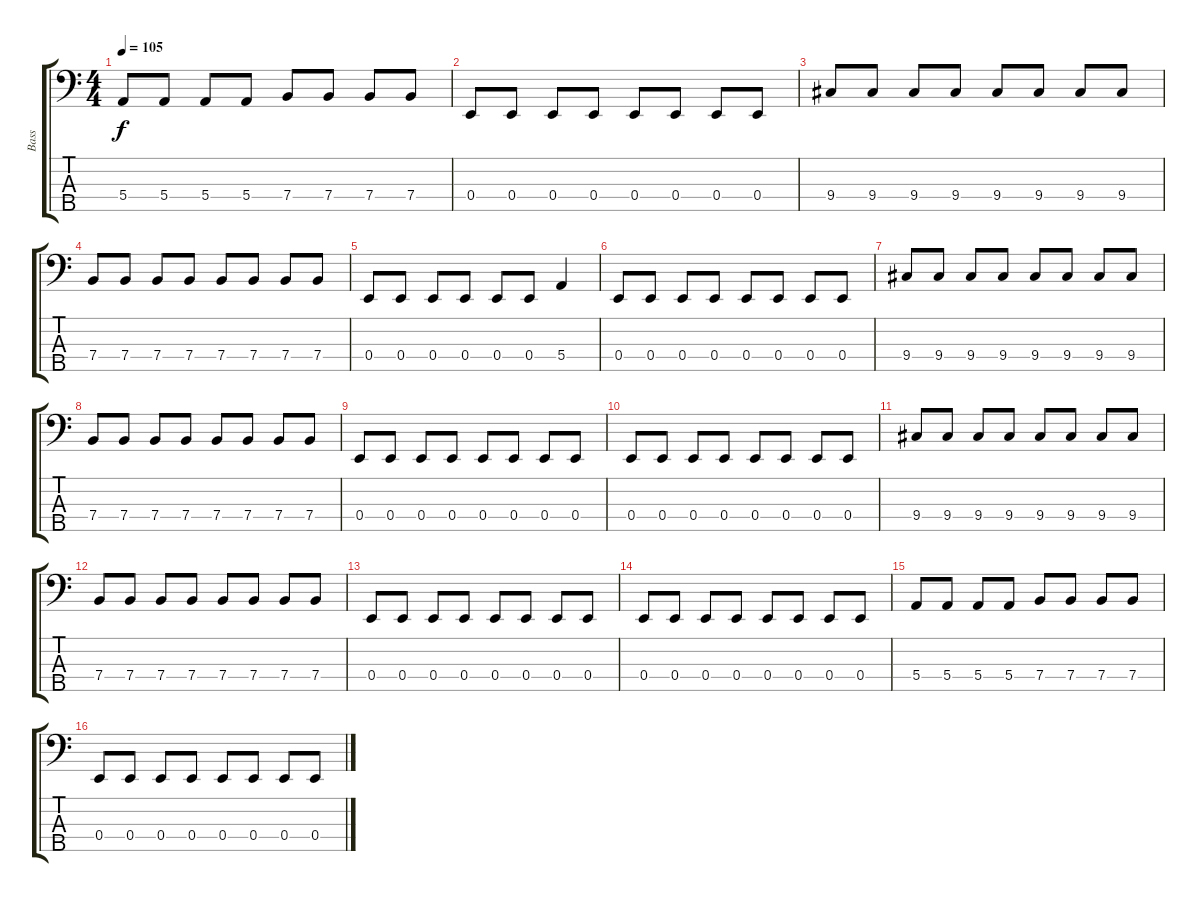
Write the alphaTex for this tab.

\track ("Bass" "Bass") {instrument electricbassfinger}
\staff {score tabs}
\tuning (G2 D2 A1 E1 B0) {hide}
\ts (4 4)
\tempo 105
\clef f4
\ks c
5.4.8{dy f} 5.4.8 5.4.8 5.4.8 7.4.8 7.4.8 7.4.8 7.4.8 |
0.4.8 0.4.8 0.4.8 0.4.8 0.4.8 0.4.8 0.4.8 0.4.8 |
9.4.8 9.4.8 9.4.8 9.4.8 9.4.8 9.4.8 9.4.8 9.4.8 |
7.4.8 7.4.8 7.4.8 7.4.8 7.4.8 7.4.8 7.4.8 7.4.8 |
0.4.8 0.4.8 0.4.8 0.4.8 0.4.8 0.4.8 5.4.4 |
0.4.8 0.4.8 0.4.8 0.4.8 0.4.8 0.4.8 0.4.8 0.4.8 |
9.4.8 9.4.8 9.4.8 9.4.8 9.4.8 9.4.8 9.4.8 9.4.8 |
7.4.8 7.4.8 7.4.8 7.4.8 7.4.8 7.4.8 7.4.8 7.4.8 |
0.4.8 0.4.8 0.4.8 0.4.8 0.4.8 0.4.8 0.4.8 0.4.8 |
0.4.8 0.4.8 0.4.8 0.4.8 0.4.8 0.4.8 0.4.8 0.4.8 |
9.4.8 9.4.8 9.4.8 9.4.8 9.4.8 9.4.8 9.4.8 9.4.8 |
7.4.8 7.4.8 7.4.8 7.4.8 7.4.8 7.4.8 7.4.8 7.4.8 |
0.4.8 0.4.8 0.4.8 0.4.8 0.4.8 0.4.8 0.4.8 0.4.8 |
0.4.8 0.4.8 0.4.8 0.4.8 0.4.8 0.4.8 0.4.8 0.4.8 |
5.4.8 5.4.8 5.4.8 5.4.8 7.4.8 7.4.8 7.4.8 7.4.8 |
0.4.8 0.4.8 0.4.8 0.4.8 0.4.8 0.4.8 0.4.8 0.4.8
